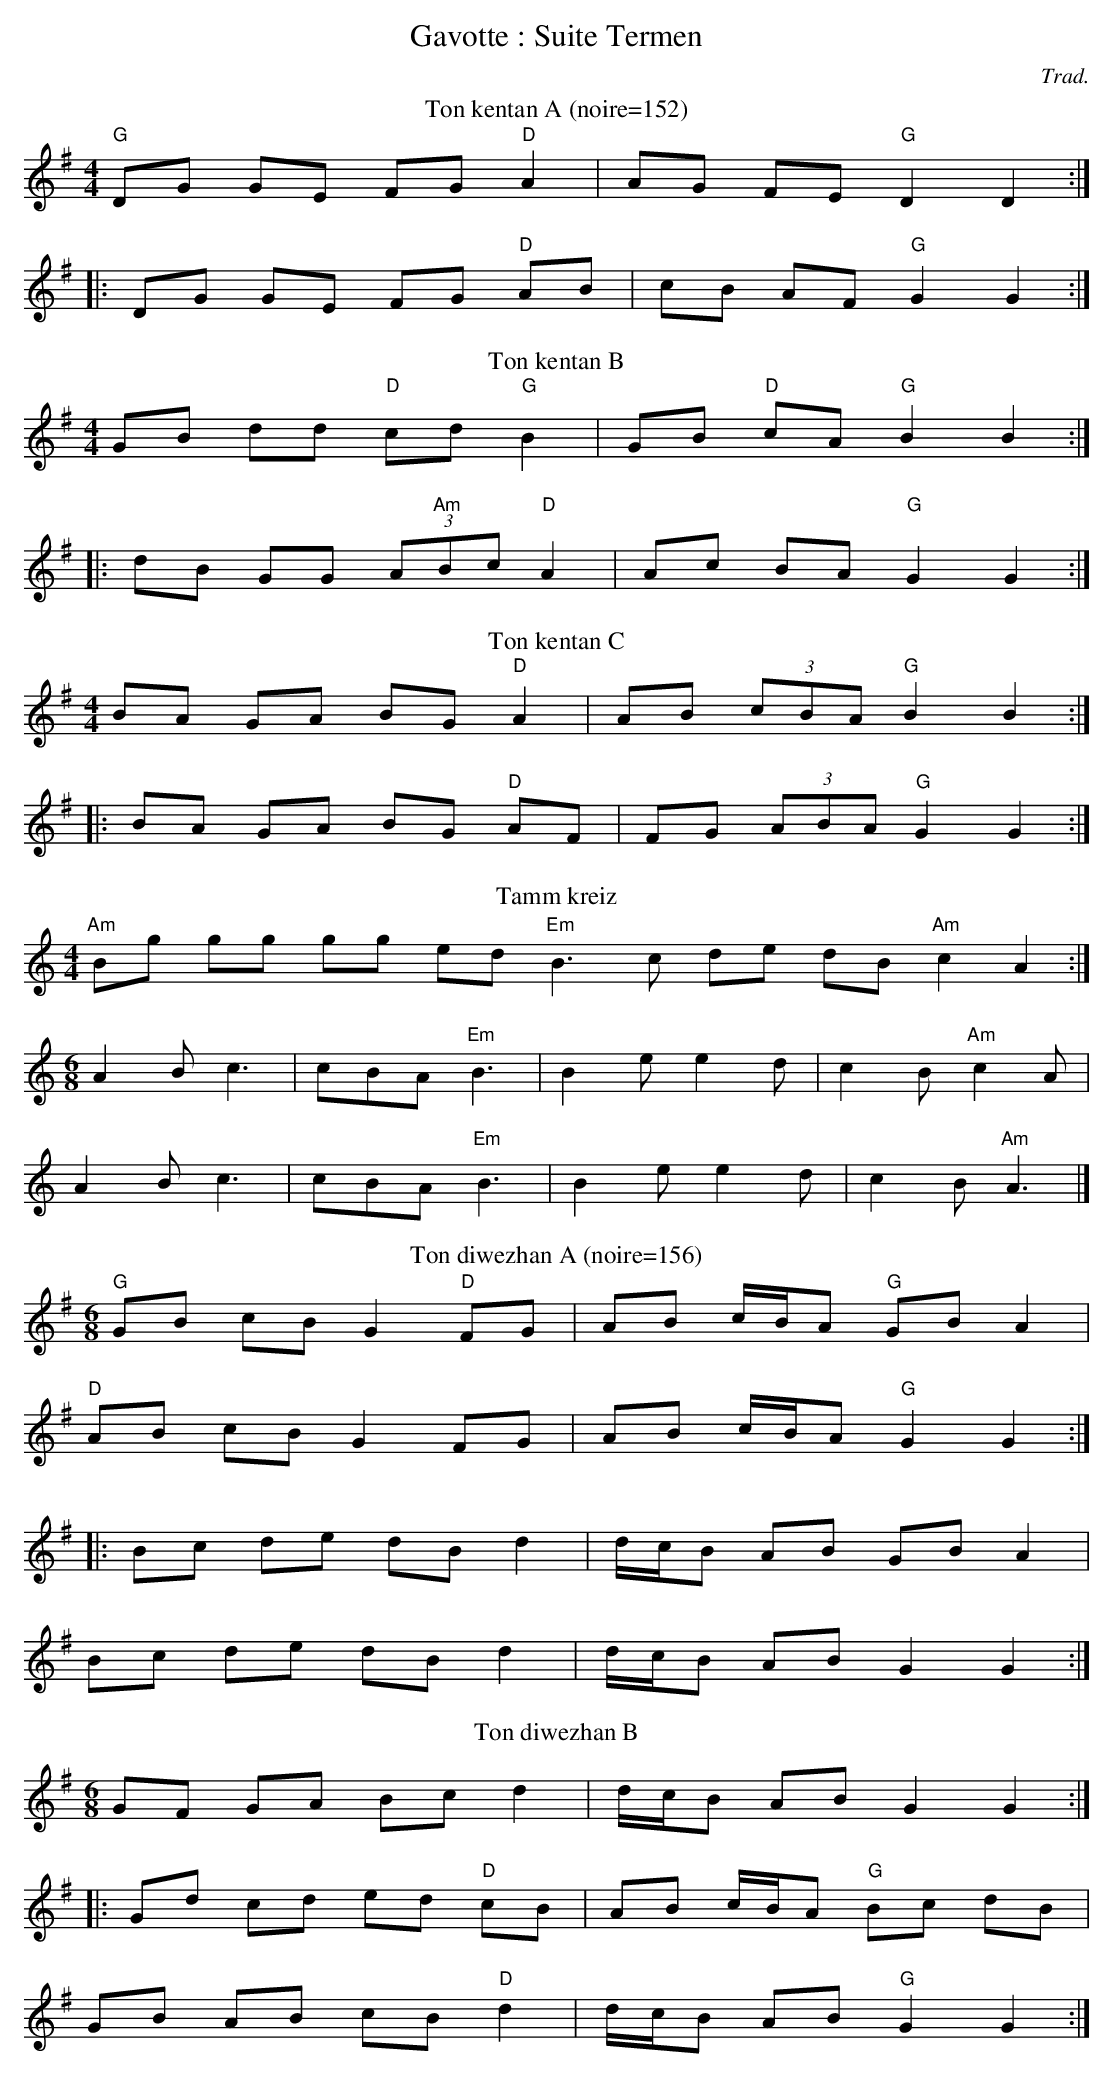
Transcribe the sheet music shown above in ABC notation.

X:1
T:Gavotte : Suite Termen
C:Trad.
K:G
T:Ton kentan A (noire=152)
M:4/4
L:1/16
K:G
"G"D2G2 G2E2 F2G2 "D"A4 | A2G2 F2E2 "G"D4 D4 ::
D2G2 G2E2 F2G2 "D"A2B2 | c2B2 A2F2 "G"G4 G4 :|
T:Ton kentan B
G2B2 d2d2 "D"c2d2 "G"B4 | G2B2 "D"c2A2 "G"B4 B4 ::
d2B2 G2G2 (3A2"Am"B2c2 "D"A4 | A2c2 B2A2 "G"G4 G4 :|
T:Ton kentan C
B2A2 G2A2 B2G2 "D"A4 | A2B2 (3c2B2A2 "G"B4 B4 ::
B2A2 G2A2 B2G2 "D"A2F2 | F2G2 (3A2B2A2 "G"G4 G4 :|
T:Tamm kreiz
K:C
"Am"B2g2 g2g2 g2g2 e2d2 "Em"B6c2 d2e2 d2B2 "Am"c4 A4 :|
M:6/8
A4 B2 c6 | c2B2A2 "Em"B6 | B4 e2 e4 d2 | c4 B2 "Am"c4 A2 |
A4 B2 c6 | c2B2A2 "Em"B6 | B4 e2 e4 d2 | c4 B2 "Am"A6 |]
T:Ton diwezhan A (noire=156)
K:G
"G"G2B2 c2B2 G4 "D"F2G2 | A2B2 cBA2 "G"G2B2 A4 |
"D"A2B2 c2B2 G4 F2G2 | A2B2 cBA2 "G"G4 G4 ::
B2c2 d2e2 d2B2 d4 | dcB2 A2B2 G2B2 A4 |
B2c2 d2e2 d2B2 d4 | dcB2 A2B2 G4 G4 :|
T:Ton diwezhan B
G2F2 G2A2 B2c2 d4 | dcB2 A2B2 G4 G4 ::
G2d2 c2d2 e2d2 "D"c2B2 | A2B2 cBA2 "G"B2c2 d2B2 |
G2B2 A2B2 c2B2 "D"d4 | dcB2 A2B2 "G"G4 G4 :|
